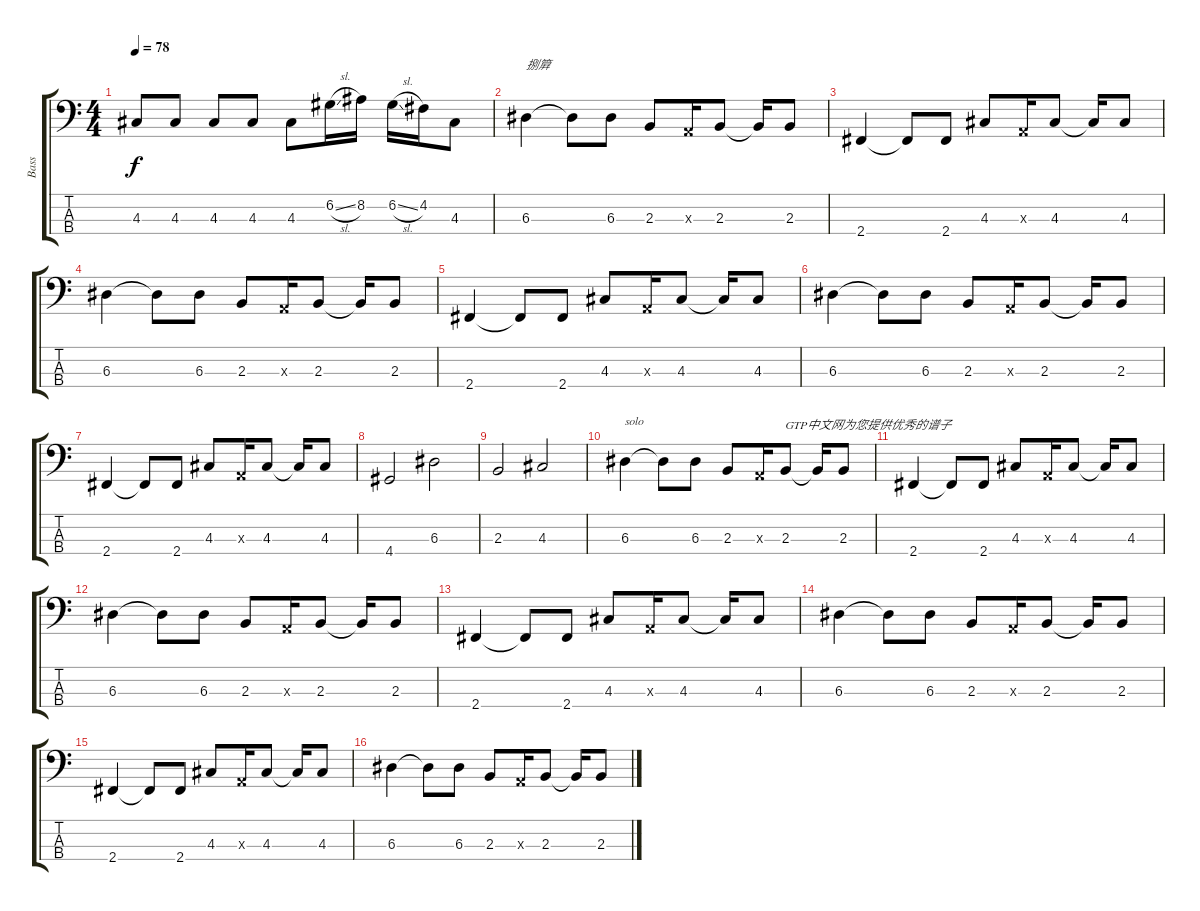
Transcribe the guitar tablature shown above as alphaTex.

\track ("Bass" "Bass") {instrument electricbassfinger}
\staff {score tabs}
\tuning (G2 D2 A1 E1) {hide}
\ts (4 4)
\tempo 78
\clef f4
\ks c
4.3.8{dy f} 4.3.8 4.3.8 4.3.8 4.3.8 6.2{sl}.16 8.2.16 6.2{sl}.16 4.2.16 4.3.8 |
6.3.4{txt "捌簈"} 6.3{t}.8 6.3.8 2.3.8 0.3{x}.16 2.3.8 2.3{t}.16 2.3.8 |
2.4.4 2.4{t}.8 2.4.8 4.3.8 0.3{x}.16 4.3.8 4.3{t}.16 4.3.8 |
6.3.4 6.3{t}.8 6.3.8 2.3.8 0.3{x}.16 2.3.8 2.3{t}.16 2.3.8 |
2.4.4 2.4{t}.8 2.4.8 4.3.8 0.3{x}.16 4.3.8 4.3{t}.16 4.3.8 |
6.3.4 6.3{t}.8 6.3.8 2.3.8 0.3{x}.16 2.3.8 2.3{t}.16 2.3.8 |
2.4.4 2.4{t}.8 2.4.8 4.3.8 0.3{x}.16 4.3.8 4.3{t}.16 4.3.8 |
4.4.2 6.3.2 |
2.3.2 4.3.2 |
6.3.4{txt "solo"} 6.3{t}.8 6.3.8 2.3.8 0.3{x}.16 2.3.8{txt "GTP中文网为您提供优秀的谱子"} 2.3{t}.16 2.3.8 |
2.4.4 2.4{t}.8 2.4.8 4.3.8 0.3{x}.16 4.3.8 4.3{t}.16 4.3.8 |
6.3.4 6.3{t}.8 6.3.8 2.3.8 0.3{x}.16 2.3.8 2.3{t}.16 2.3.8 |
2.4.4 2.4{t}.8 2.4.8 4.3.8 0.3{x}.16 4.3.8 4.3{t}.16 4.3.8 |
6.3.4 6.3{t}.8 6.3.8 2.3.8 0.3{x}.16 2.3.8 2.3{t}.16 2.3.8 |
2.4.4 2.4{t}.8 2.4.8 4.3.8 0.3{x}.16 4.3.8 4.3{t}.16 4.3.8 |
6.3.4 6.3{t}.8 6.3.8 2.3.8 0.3{x}.16 2.3.8 2.3{t}.16 2.3.8
